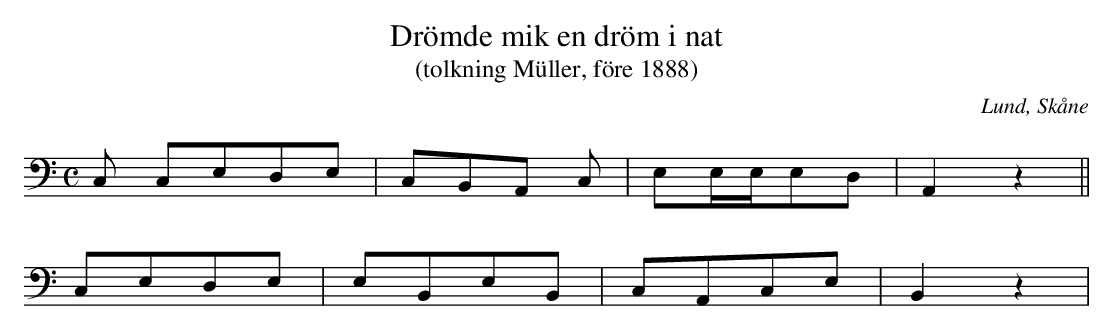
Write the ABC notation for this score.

X:1
T:Drömde mik en dröm i nat
T:(tolkning Müller, före 1888)
O:Lund, Skåne
M:C
L:1/8
K:C clef=bass
C, C,E,D,E, | C,B,,A,, C, | E,E,/E,/E,D, | A,,2 z2 ||
C,E,D,E, | E,B,,E,B,, | C,A,,C,E, | B,,2 z2 |
